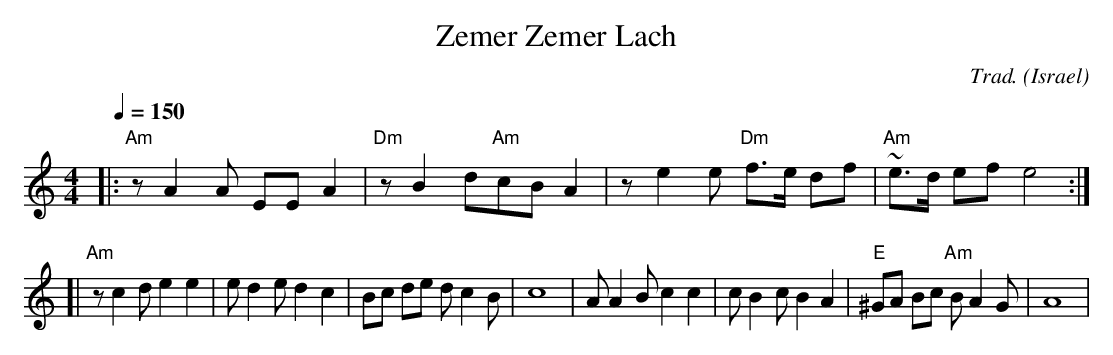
X:1
T:Zemer Zemer Lach
C:Trad.
O:Israel
L:1/8
M:4/4
Q:1/4=150
K:Am
|: "Am"z A2 A EE A2 | "Dm"z B2 d"Am"cB A2 | z e2 e "Dm"f>e df | "Am"~e>d ef e4 :|
[| "Am"z c2 d e2 e2 | e d2 e d2 c2 | Bc de d c2 B | c8 \
| A A2 B c2 c2 | c B2 c B2 A2 | "E"^GA Bc "Am"B A2 G | A8 |
